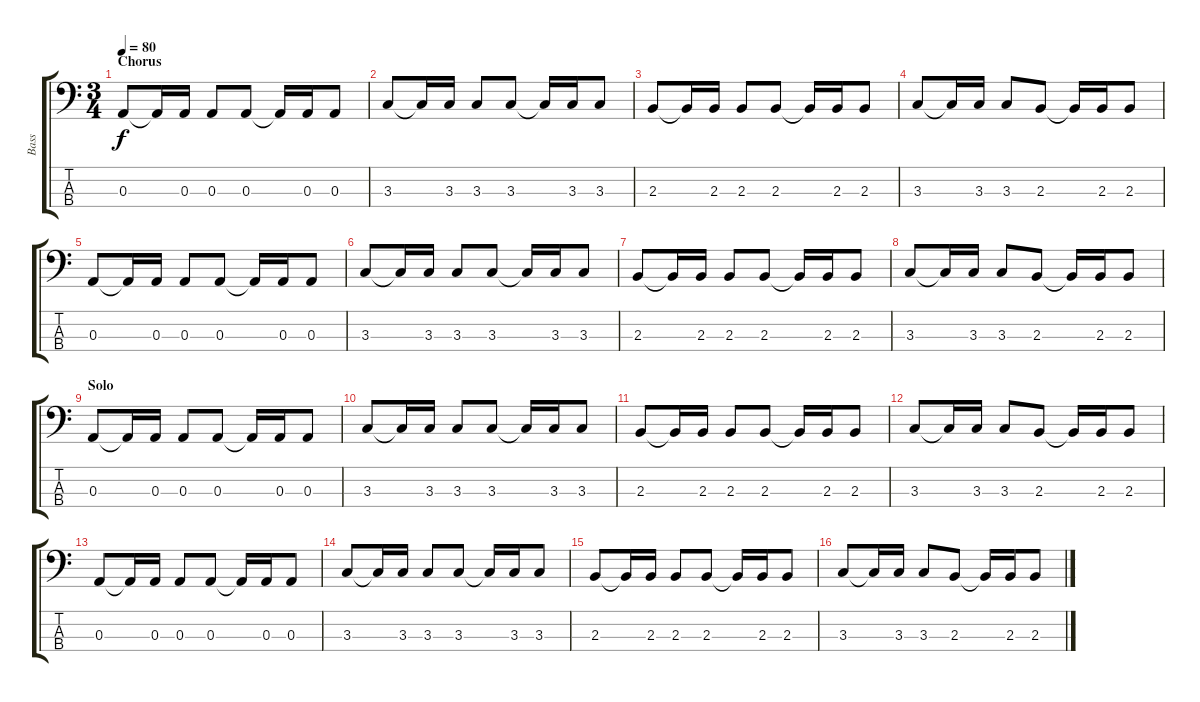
\track ("Bass" "Bass") {instrument electricbassfinger}
\staff {score tabs}
\tuning (G2 D2 A1 E1) {hide}
\ts (3 4)
\section ("" "Chorus")
\tempo 80
\clef f4
\ks c
0.3.8{dy f} 0.3{t}.16 0.3.16 0.3.8 0.3.8 0.3{t}.16 0.3.16 0.3.8 |
3.3.8 3.3{t}.16 3.3.16 3.3.8 3.3.8 3.3{t}.16 3.3.16 3.3.8 |
2.3.8 2.3{t}.16 2.3.16 2.3.8 2.3.8 2.3{t}.16 2.3.16 2.3.8 |
3.3.8 3.3{t}.16 3.3.16 3.3.8 2.3.8 2.3{t}.16 2.3.16 2.3.8 |
0.3.8 0.3{t}.16 0.3.16 0.3.8 0.3.8 0.3{t}.16 0.3.16 0.3.8 |
3.3.8 3.3{t}.16 3.3.16 3.3.8 3.3.8 3.3{t}.16 3.3.16 3.3.8 |
2.3.8 2.3{t}.16 2.3.16 2.3.8 2.3.8 2.3{t}.16 2.3.16 2.3.8 |
3.3.8 3.3{t}.16 3.3.16 3.3.8 2.3.8 2.3{t}.16 2.3.16 2.3.8 |
\section ("" "Solo")
0.3.8 0.3{t}.16 0.3.16 0.3.8 0.3.8 0.3{t}.16 0.3.16 0.3.8 |
3.3.8 3.3{t}.16 3.3.16 3.3.8 3.3.8 3.3{t}.16 3.3.16 3.3.8 |
2.3.8 2.3{t}.16 2.3.16 2.3.8 2.3.8 2.3{t}.16 2.3.16 2.3.8 |
3.3.8 3.3{t}.16 3.3.16 3.3.8 2.3.8 2.3{t}.16 2.3.16 2.3.8 |
0.3.8 0.3{t}.16 0.3.16 0.3.8 0.3.8 0.3{t}.16 0.3.16 0.3.8 |
3.3.8 3.3{t}.16 3.3.16 3.3.8 3.3.8 3.3{t}.16 3.3.16 3.3.8 |
2.3.8 2.3{t}.16 2.3.16 2.3.8 2.3.8 2.3{t}.16 2.3.16 2.3.8 |
3.3.8 3.3{t}.16 3.3.16 3.3.8 2.3.8 2.3{t}.16 2.3.16 2.3.8
